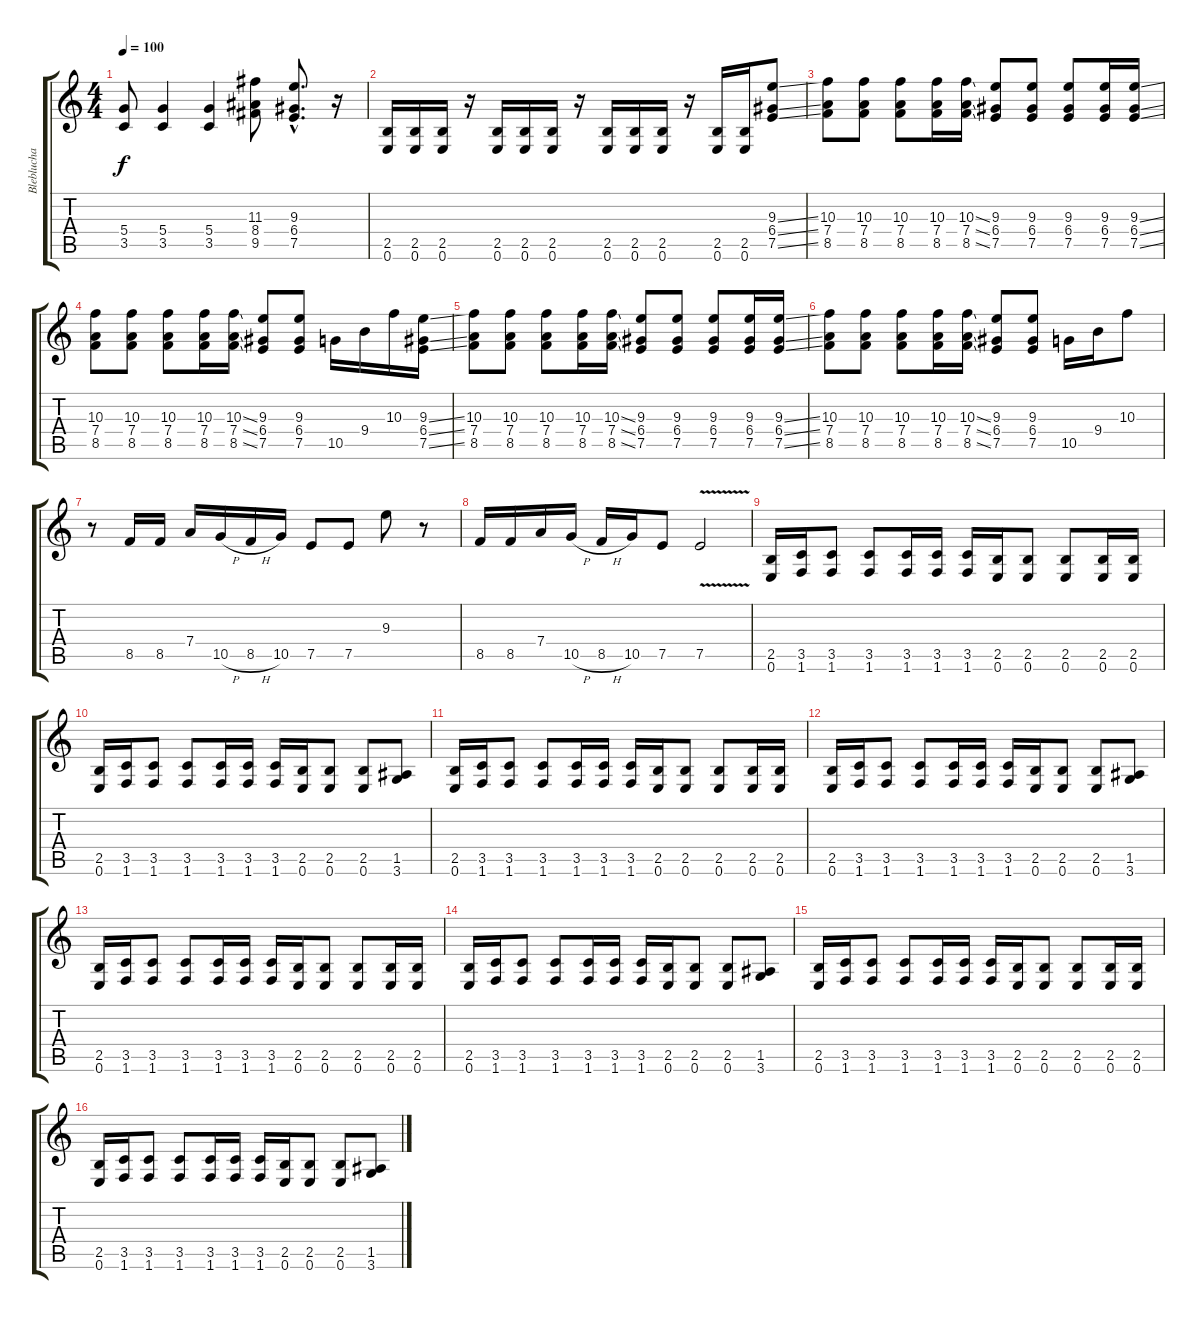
\track ("Bleblucha" "Bleblucha") {instrument distortionguitar}
\staff {score tabs}
\tuning (E4 B3 G3 D3 A2 E2) {hide}
\ts (4 4)
\tempo 100
\clef g2
\ks c
(5.4{t} 3.5{t}).8{dy f} (5.4 3.5).4 (5.4 3.5).4 (11.3 8.4 9.5).8 (9.3{hac} 6.4{hac} 7.5{hac}).8{d} r.16 |
(2.5 0.6).16 (2.5 0.6).16 (2.5 0.6).16 r.16 (2.5 0.6).16 (2.5 0.6).16 (2.5 0.6).16 r.16 (2.5 0.6).16 (2.5 0.6).16 (2.5 0.6).16 r.16 (2.5 0.6).16 (2.5 0.6).16 (9.3{ss} 6.4{ss} 7.5{ss}).8 |
(10.3 7.4 8.5).8 (10.3 7.4 8.5).8 (10.3 7.4 8.5).8 (10.3 7.4 8.5).16 (10.3{ss} 7.4{ss} 8.5{ss}).16 (9.3 6.4 7.5).8 (9.3 6.4 7.5).8 (9.3 6.4 7.5).8 (9.3 6.4 7.5).16 (9.3{ss} 6.4{ss} 7.5{ss}).16 |
(10.3 7.4 8.5).8 (10.3 7.4 8.5).8 (10.3 7.4 8.5).8 (10.3 7.4 8.5).16 (10.3{ss} 7.4{ss} 8.5{ss}).16 (9.3 6.4 7.5).8 (9.3 6.4 7.5).8 10.5.16 9.4.16 10.3.16 (9.3{ss} 6.4{ss} 7.5{ss}).16 |
(10.3 7.4 8.5).8 (10.3 7.4 8.5).8 (10.3 7.4 8.5).8 (10.3 7.4 8.5).16 (10.3{ss} 7.4{ss} 8.5{ss}).16 (9.3 6.4 7.5).8 (9.3 6.4 7.5).8 (9.3 6.4 7.5).8 (9.3 6.4 7.5).16 (9.3{ss} 6.4{ss} 7.5{ss}).16 |
(10.3 7.4 8.5).8 (10.3 7.4 8.5).8 (10.3 7.4 8.5).8 (10.3 7.4 8.5).16 (10.3{ss} 7.4{ss} 8.5{ss}).16 (9.3 6.4 7.5).8 (9.3 6.4 7.5).8 10.5.16 9.4.16 10.3.8 |
r.8 8.5.16 8.5.16 7.4.16 10.5{h}.16 8.5{h}.16 10.5.16 7.5.8 7.5.8 9.3.8 r.8 |
8.5.16 8.5.16 7.4.16 10.5{h}.16 8.5{h}.16 10.5.16 7.5.8 7.5{v}.2 |
(2.5 0.6).16 (3.5 1.6).16 (3.5 1.6).8 (3.5 1.6).8 (3.5 1.6).16 (3.5 1.6).16 (3.5 1.6).16 (2.5 0.6).16 (2.5 0.6).8 (2.5 0.6).8 (2.5 0.6).16 (2.5 0.6).16 |
(2.5 0.6).16 (3.5 1.6).16 (3.5 1.6).8 (3.5 1.6).8 (3.5 1.6).16 (3.5 1.6).16 (3.5 1.6).16 (2.5 0.6).16 (2.5 0.6).8 (2.5 0.6).8 (1.5 3.6).8 |
(2.5 0.6).16 (3.5 1.6).16 (3.5 1.6).8 (3.5 1.6).8 (3.5 1.6).16 (3.5 1.6).16 (3.5 1.6).16 (2.5 0.6).16 (2.5 0.6).8 (2.5 0.6).8 (2.5 0.6).16 (2.5 0.6).16 |
(2.5 0.6).16 (3.5 1.6).16 (3.5 1.6).8 (3.5 1.6).8 (3.5 1.6).16 (3.5 1.6).16 (3.5 1.6).16 (2.5 0.6).16 (2.5 0.6).8 (2.5 0.6).8 (1.5 3.6).8 |
(2.5 0.6).16 (3.5 1.6).16 (3.5 1.6).8 (3.5 1.6).8 (3.5 1.6).16 (3.5 1.6).16 (3.5 1.6).16 (2.5 0.6).16 (2.5 0.6).8 (2.5 0.6).8 (2.5 0.6).16 (2.5 0.6).16 |
(2.5 0.6).16 (3.5 1.6).16 (3.5 1.6).8 (3.5 1.6).8 (3.5 1.6).16 (3.5 1.6).16 (3.5 1.6).16 (2.5 0.6).16 (2.5 0.6).8 (2.5 0.6).8 (1.5 3.6).8 |
(2.5 0.6).16 (3.5 1.6).16 (3.5 1.6).8 (3.5 1.6).8 (3.5 1.6).16 (3.5 1.6).16 (3.5 1.6).16 (2.5 0.6).16 (2.5 0.6).8 (2.5 0.6).8 (2.5 0.6).16 (2.5 0.6).16 |
(2.5 0.6).16 (3.5 1.6).16 (3.5 1.6).8 (3.5 1.6).8 (3.5 1.6).16 (3.5 1.6).16 (3.5 1.6).16 (2.5 0.6).16 (2.5 0.6).8 (2.5 0.6).8 (1.5 3.6).8
